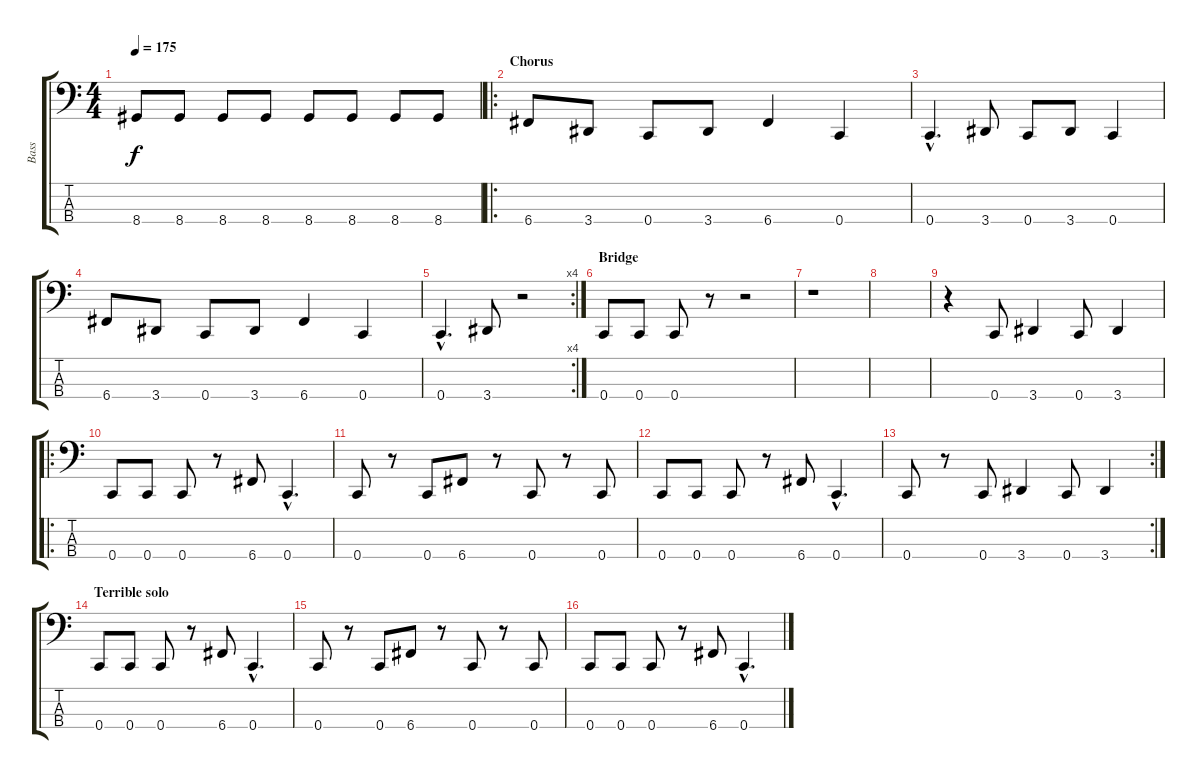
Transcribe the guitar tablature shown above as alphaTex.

\track ("Bass" "Bass") {instrument electricbassfinger}
\staff {score tabs}
\tuning (F2 C2 G1 C1) {hide}
\ts (4 4)
\tempo 175
\clef f4
\ks c
8.4.8{dy f} 8.4.8 8.4.8 8.4.8 8.4.8 8.4.8 8.4.8 8.4.8 |
\ro
\section ("" "Chorus")
6.4.8 3.4.8 0.4.8 3.4.8 6.4.4 0.4.4 |
0.4{hac}.4{d} 3.4.8 0.4.8 3.4.8 0.4.4 |
6.4.8 3.4.8 0.4.8 3.4.8 6.4.4 0.4.4 |
\rc 4
0.4{hac}.4{d} 3.4.8 r.2 |
\section ("" "Bridge")
0.4.8 0.4.8 0.4.8 r.8 r.2 |
r.1 |
|
r.4 0.4.8 3.4.4 0.4.8 3.4.4 |
\ro
0.4.8 0.4.8 0.4.8 r.8 6.4.8 0.4{hac}.4{d} |
0.4.8 r.8 0.4.8 6.4.8 r.8 0.4.8 r.8 0.4.8 |
0.4.8 0.4.8 0.4.8 r.8 6.4.8 0.4{hac}.4{d} |
\rc 2
0.4.8 r.8 0.4.8 3.4.4 0.4.8 3.4.4 |
\section ("" "Terrible solo")
0.4.8 0.4.8 0.4.8 r.8 6.4.8 0.4{hac}.4{d} |
0.4.8 r.8 0.4.8 6.4.8 r.8 0.4.8 r.8 0.4.8 |
0.4.8 0.4.8 0.4.8 r.8 6.4.8 0.4{hac}.4{d}
